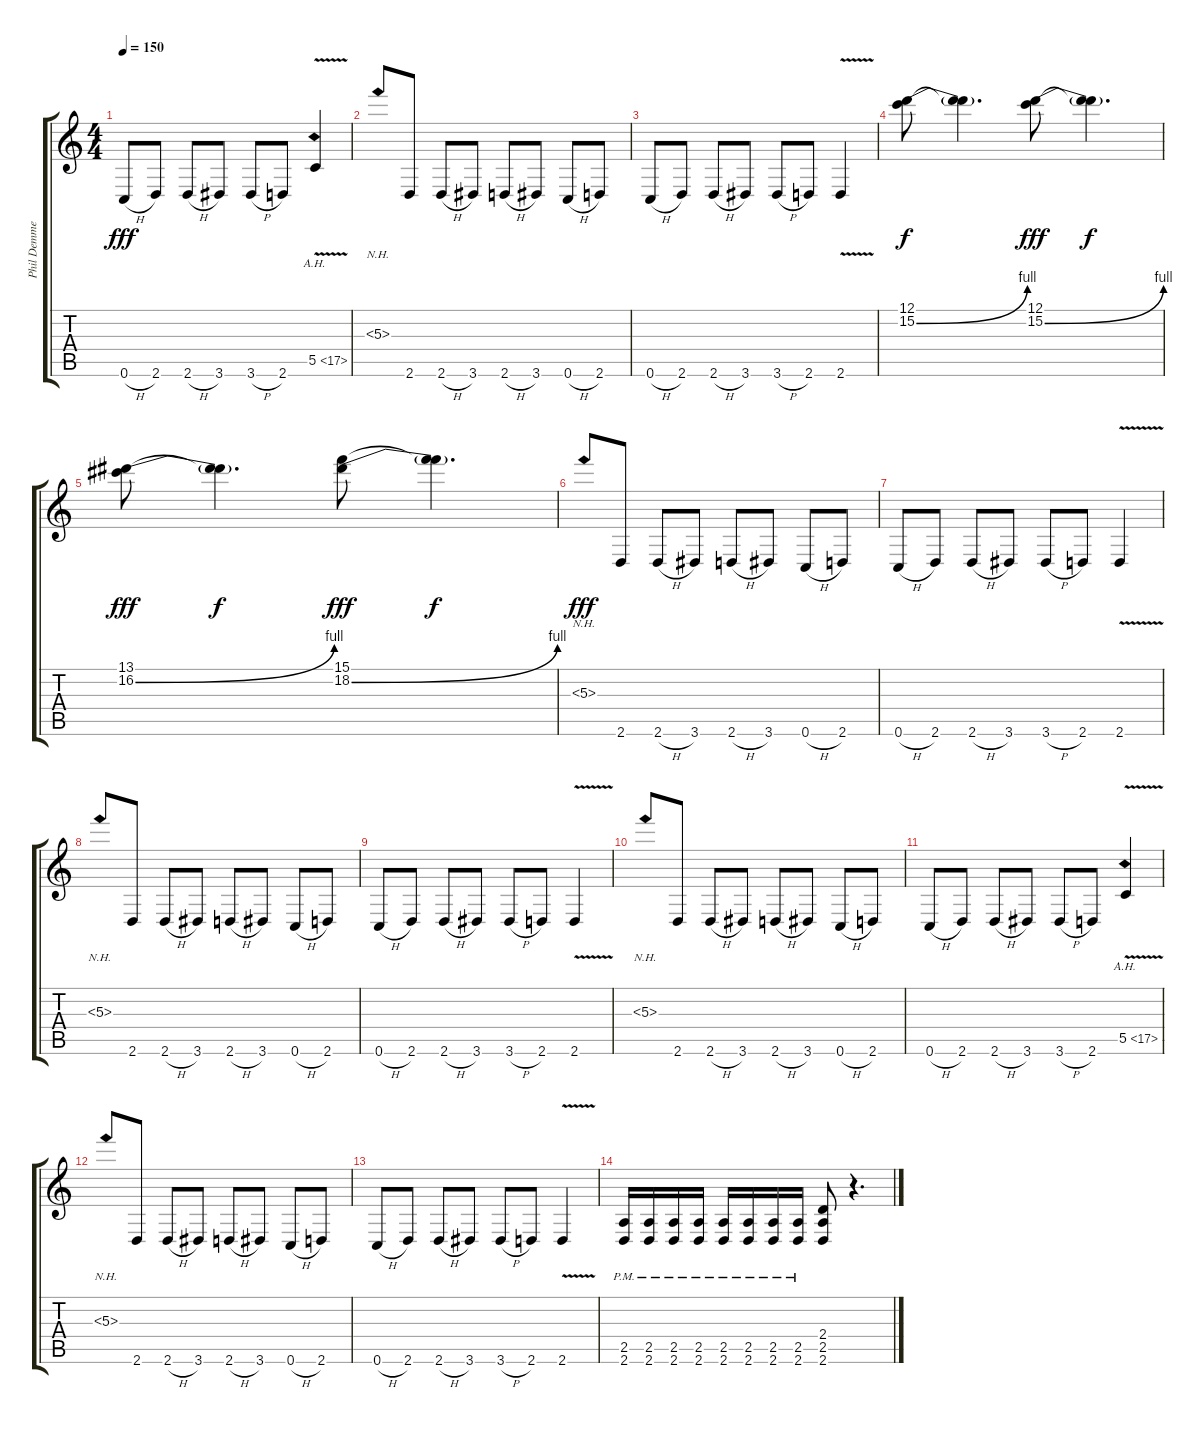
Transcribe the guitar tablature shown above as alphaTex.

\track ("Phil Demmel" "Phil Demme") {instrument distortionguitar}
\staff {score tabs}
\tuning (D4 A3 F3 C3 G2 C2) {hide}
\ts (4 4)
\tempo 150
\clef g2
\ks c
0.6{h}.8{dy fff} 2.6.8 2.6{h}.8 3.6.8 3.6{h}.8 2.6.8 5.5{ah 12 v}.4 |
5.3{nh}.8 2.6.8 2.6{h}.8 3.6.8 2.6{h}.8 3.6.8 0.6{h}.8 2.6.8 |
0.6{h}.8 2.6.8 2.6{h}.8 3.6.8 3.6{h}.8 2.6.8 2.6{v}.4 |
(12.1 15.2{be (bend 0 0 60 4)}).8{dy f} (12.1{t} 15.2{t}).4{d} (12.1 15.2{be (bend 0 0 60 4)}).8{dy fff} (12.1{t} 15.2{t}).4{d dy f} |
(13.1 16.2{be (bend 0 0 60 4)}).8{dy fff} (13.1{t} 16.2{t}).4{d dy f} (15.1 18.2{be (bend 0 0 60 4)}).8{dy fff} (15.1{t} 18.2{t}).4{d dy f} |
5.3{nh}.8{dy fff} 2.6.8 2.6{h}.8 3.6.8 2.6{h}.8 3.6.8 0.6{h}.8 2.6.8 |
0.6{h}.8 2.6.8 2.6{h}.8 3.6.8 3.6{h}.8 2.6.8 2.6{v}.4 |
5.3{nh}.8 2.6.8 2.6{h}.8 3.6.8 2.6{h}.8 3.6.8 0.6{h}.8 2.6.8 |
0.6{h}.8 2.6.8 2.6{h}.8 3.6.8 3.6{h}.8 2.6.8 2.6{v}.4 |
5.3{nh}.8 2.6.8 2.6{h}.8 3.6.8 2.6{h}.8 3.6.8 0.6{h}.8 2.6.8 |
0.6{h}.8 2.6.8 2.6{h}.8 3.6.8 3.6{h}.8 2.6.8 5.5{ah 12 v}.4 |
5.3{nh}.8 2.6.8 2.6{h}.8 3.6.8 2.6{h}.8 3.6.8 0.6{h}.8 2.6.8 |
0.6{h}.8 2.6.8 2.6{h}.8 3.6.8 3.6{h}.8 2.6.8 2.6{v}.4 |
(2.5{pm} 2.6{pm}).16 (2.5{pm} 2.6{pm}).16 (2.5{pm} 2.6{pm}).16 (2.5{pm} 2.6{pm}).16 (2.5{pm} 2.6{pm}).16 (2.5{pm} 2.6{pm}).16 (2.5{pm} 2.6{pm}).16 (2.5{pm} 2.6{pm}).16 (2.4 2.5 2.6).8 r.4{d}
